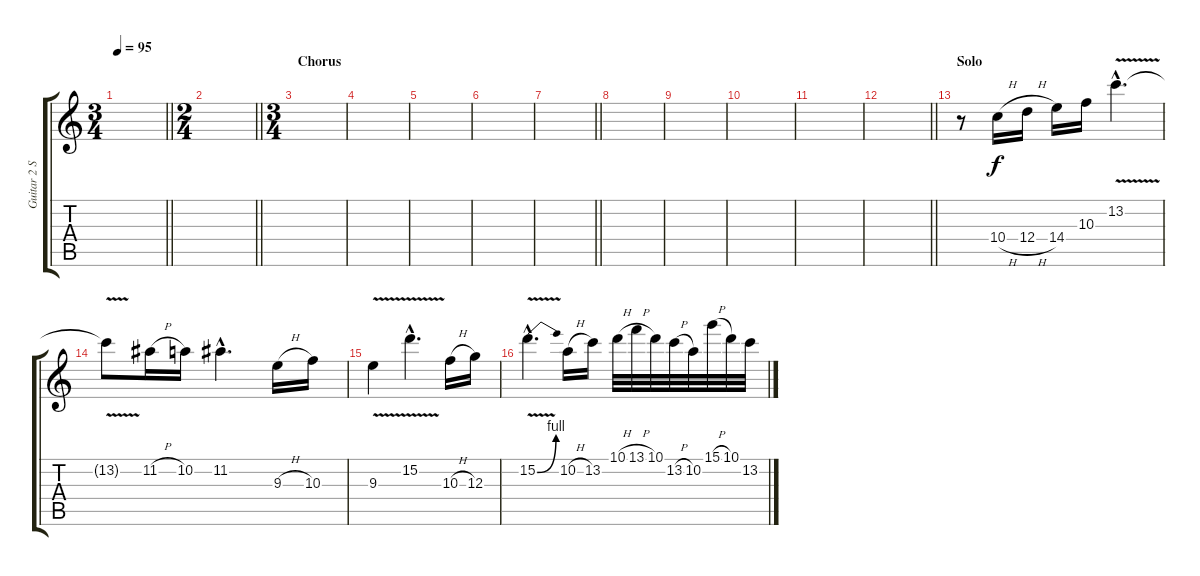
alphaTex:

\track ("Guitar 2 Solo" "Guitar 2 S") {instrument distortionguitar}
\staff {score tabs}
\tuning (E4 B3 G3 D3 A2 E2) {hide}
\ts (3 4)
\tempo 95
\clef g2
\barLineRight lightlight
\ks c
|
\ts (2 4)
\barLineRight lightlight
|
\ts (3 4)
\section ("" "Chorus")
|
|
|
|
\barLineRight lightlight
|
|
|
|
|
\barLineRight lightlight
|
\section ("" "Solo")
r.8 10.4{h}.16 12.4{h}.16 14.4.16 10.3.16 13.2{v hac}.4{d} |
13.2{t}.8 11.2{h}.16 10.2.16 11.2{hac}.4{d} 9.3{h}.16 10.3.16 |
9.3{v}.4 15.2{v hac}.4{d} 10.3{h}.16 12.3.16 |
15.2{be (bend 0 0 60 4) v hac}.4{d} 10.2{h}.16 13.2.16 10.1{h}.32 13.1{h}.32 10.1.32 13.2{h}.32 10.2.32 15.1{h}.32 10.1.32 13.2{h}.32
